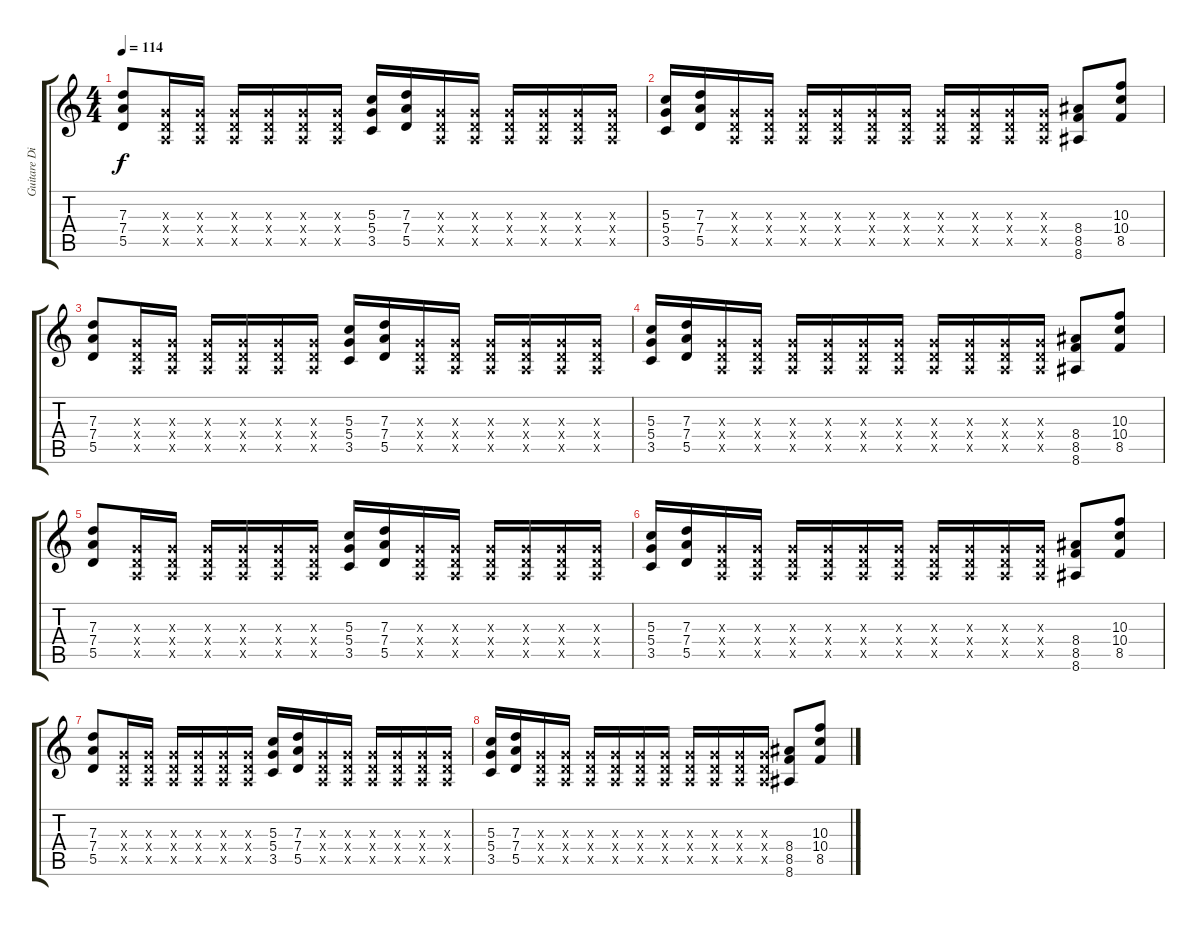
\track ("Guitare Disto" "Guitare Di") {instrument distortionguitar}
\staff {score tabs}
\tuning (E4 B3 G3 D3 A2 D2) {hide}
\ts (4 4)
\tempo 114
\clef g2
\ks c
(7.3 7.4 5.5).8{dy f} (0.3{x} 0.4{x} 0.5{x}).16 (0.3{x} 0.4{x} 0.5{x}).16 (0.3{x} 0.4{x} 0.5{x}).16 (0.3{x} 0.4{x} 0.5{x}).16 (0.3{x} 0.4{x} 0.5{x}).16 (0.3{x} 0.4{x} 0.5{x}).16 (5.3 5.4 3.5).16 (7.3 7.4 5.5).16 (0.3{x} 0.4{x} 0.5{x}).16 (0.3{x} 0.4{x} 0.5{x}).16 (0.3{x} 0.4{x} 0.5{x}).16 (0.3{x} 0.4{x} 0.5{x}).16 (0.3{x} 0.4{x} 0.5{x}).16 (0.3{x} 0.4{x} 0.5{x}).16 |
(5.3 5.4 3.5).16 (7.3 7.4 5.5).16 (0.3{x} 0.4{x} 0.5{x}).16 (0.3{x} 0.4{x} 0.5{x}).16 (0.3{x} 0.4{x} 0.5{x}).16 (0.3{x} 0.4{x} 0.5{x}).16 (0.3{x} 0.4{x} 0.5{x}).16 (0.3{x} 0.4{x} 0.5{x}).16 (0.3{x} 0.4{x} 0.5{x}).16 (0.3{x} 0.4{x} 0.5{x}).16 (0.3{x} 0.4{x} 0.5{x}).16 (0.3{x} 0.4{x} 0.5{x}).16 (8.4 8.5 8.6).8 (10.3 10.4 8.5).8 |
(7.3 7.4 5.5).8 (0.3{x} 0.4{x} 0.5{x}).16 (0.3{x} 0.4{x} 0.5{x}).16 (0.3{x} 0.4{x} 0.5{x}).16 (0.3{x} 0.4{x} 0.5{x}).16 (0.3{x} 0.4{x} 0.5{x}).16 (0.3{x} 0.4{x} 0.5{x}).16 (5.3 5.4 3.5).16 (7.3 7.4 5.5).16 (0.3{x} 0.4{x} 0.5{x}).16 (0.3{x} 0.4{x} 0.5{x}).16 (0.3{x} 0.4{x} 0.5{x}).16 (0.3{x} 0.4{x} 0.5{x}).16 (0.3{x} 0.4{x} 0.5{x}).16 (0.3{x} 0.4{x} 0.5{x}).16 |
(5.3 5.4 3.5).16 (7.3 7.4 5.5).16 (0.3{x} 0.4{x} 0.5{x}).16 (0.3{x} 0.4{x} 0.5{x}).16 (0.3{x} 0.4{x} 0.5{x}).16 (0.3{x} 0.4{x} 0.5{x}).16 (0.3{x} 0.4{x} 0.5{x}).16 (0.3{x} 0.4{x} 0.5{x}).16 (0.3{x} 0.4{x} 0.5{x}).16 (0.3{x} 0.4{x} 0.5{x}).16 (0.3{x} 0.4{x} 0.5{x}).16 (0.3{x} 0.4{x} 0.5{x}).16 (8.4 8.5 8.6).8 (10.3 10.4 8.5).8 |
(7.3 7.4 5.5).8 (0.3{x} 0.4{x} 0.5{x}).16 (0.3{x} 0.4{x} 0.5{x}).16 (0.3{x} 0.4{x} 0.5{x}).16 (0.3{x} 0.4{x} 0.5{x}).16 (0.3{x} 0.4{x} 0.5{x}).16 (0.3{x} 0.4{x} 0.5{x}).16 (5.3 5.4 3.5).16 (7.3 7.4 5.5).16 (0.3{x} 0.4{x} 0.5{x}).16 (0.3{x} 0.4{x} 0.5{x}).16 (0.3{x} 0.4{x} 0.5{x}).16 (0.3{x} 0.4{x} 0.5{x}).16 (0.3{x} 0.4{x} 0.5{x}).16 (0.3{x} 0.4{x} 0.5{x}).16 |
(5.3 5.4 3.5).16 (7.3 7.4 5.5).16 (0.3{x} 0.4{x} 0.5{x}).16 (0.3{x} 0.4{x} 0.5{x}).16 (0.3{x} 0.4{x} 0.5{x}).16 (0.3{x} 0.4{x} 0.5{x}).16 (0.3{x} 0.4{x} 0.5{x}).16 (0.3{x} 0.4{x} 0.5{x}).16 (0.3{x} 0.4{x} 0.5{x}).16 (0.3{x} 0.4{x} 0.5{x}).16 (0.3{x} 0.4{x} 0.5{x}).16 (0.3{x} 0.4{x} 0.5{x}).16 (8.4 8.5 8.6).8 (10.3 10.4 8.5).8 |
(7.3 7.4 5.5).8 (0.3{x} 0.4{x} 0.5{x}).16 (0.3{x} 0.4{x} 0.5{x}).16 (0.3{x} 0.4{x} 0.5{x}).16 (0.3{x} 0.4{x} 0.5{x}).16 (0.3{x} 0.4{x} 0.5{x}).16 (0.3{x} 0.4{x} 0.5{x}).16 (5.3 5.4 3.5).16 (7.3 7.4 5.5).16 (0.3{x} 0.4{x} 0.5{x}).16 (0.3{x} 0.4{x} 0.5{x}).16 (0.3{x} 0.4{x} 0.5{x}).16 (0.3{x} 0.4{x} 0.5{x}).16 (0.3{x} 0.4{x} 0.5{x}).16 (0.3{x} 0.4{x} 0.5{x}).16 |
(5.3 5.4 3.5).16 (7.3 7.4 5.5).16 (0.3{x} 0.4{x} 0.5{x}).16 (0.3{x} 0.4{x} 0.5{x}).16 (0.3{x} 0.4{x} 0.5{x}).16 (0.3{x} 0.4{x} 0.5{x}).16 (0.3{x} 0.4{x} 0.5{x}).16 (0.3{x} 0.4{x} 0.5{x}).16 (0.3{x} 0.4{x} 0.5{x}).16 (0.3{x} 0.4{x} 0.5{x}).16 (0.3{x} 0.4{x} 0.5{x}).16 (0.3{x} 0.4{x} 0.5{x}).16 (8.4 8.5 8.6).8 (10.3 10.4 8.5).8
